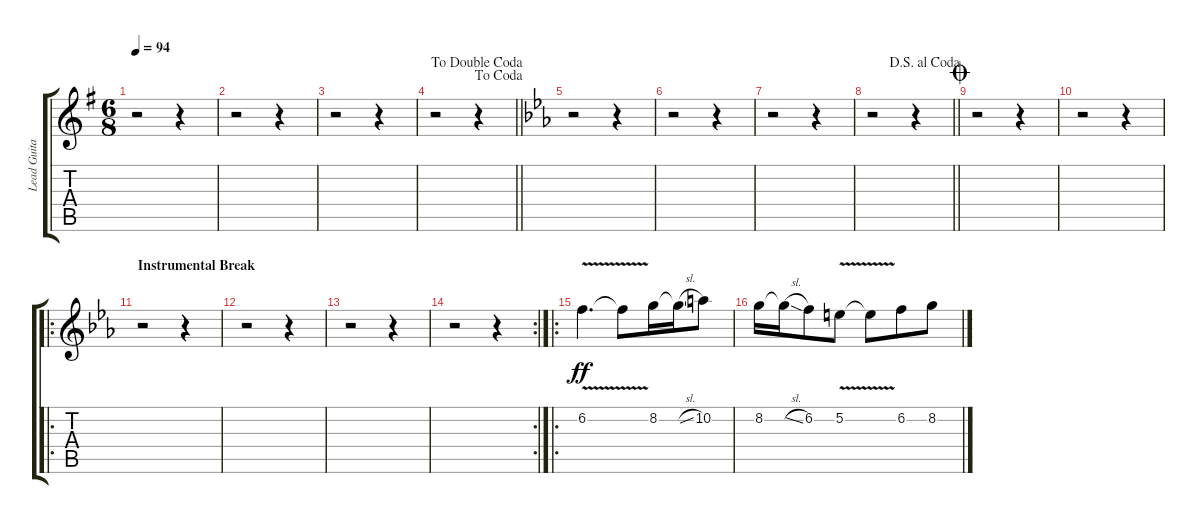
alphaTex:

\track ("Lead Guitar 2" "Lead Guita") {instrument electricguitarjazz}
\staff {score tabs}
\tuning (E4 B3 G3 D3 A2 E2) {hide}
\ts (6 8)
\tempo 94
\clef g2
\ks g
r.2{dy ff} r.4 |
r.2 r.4 |
r.2 r.4 |
\jump dacoda
\jump dadoublecoda
\barLineRight lightlight
r.2 r.4 |
\ks eb
r.2 r.4 |
r.2 r.4 |
r.2 r.4 |
\jump dalsegnoalcoda
\barLineRight lightlight
r.2 r.4 |
\jump coda
r.2 r.4 |
r.2 r.4 |
\ro
\section ("" "Instrumental Break")
r.2 r.4 |
r.2 r.4 |
r.2 r.4 |
\rc 2
r.2 r.4 |
\ro
6.2{v}.4{d} 6.2{v t}.8 8.2.16 8.2{sl t}.16 10.2.8 |
8.2.16 8.2{sl t}.16 6.2.8 5.2{v}.8 5.2{v t}.8 6.2.8 8.2.8
